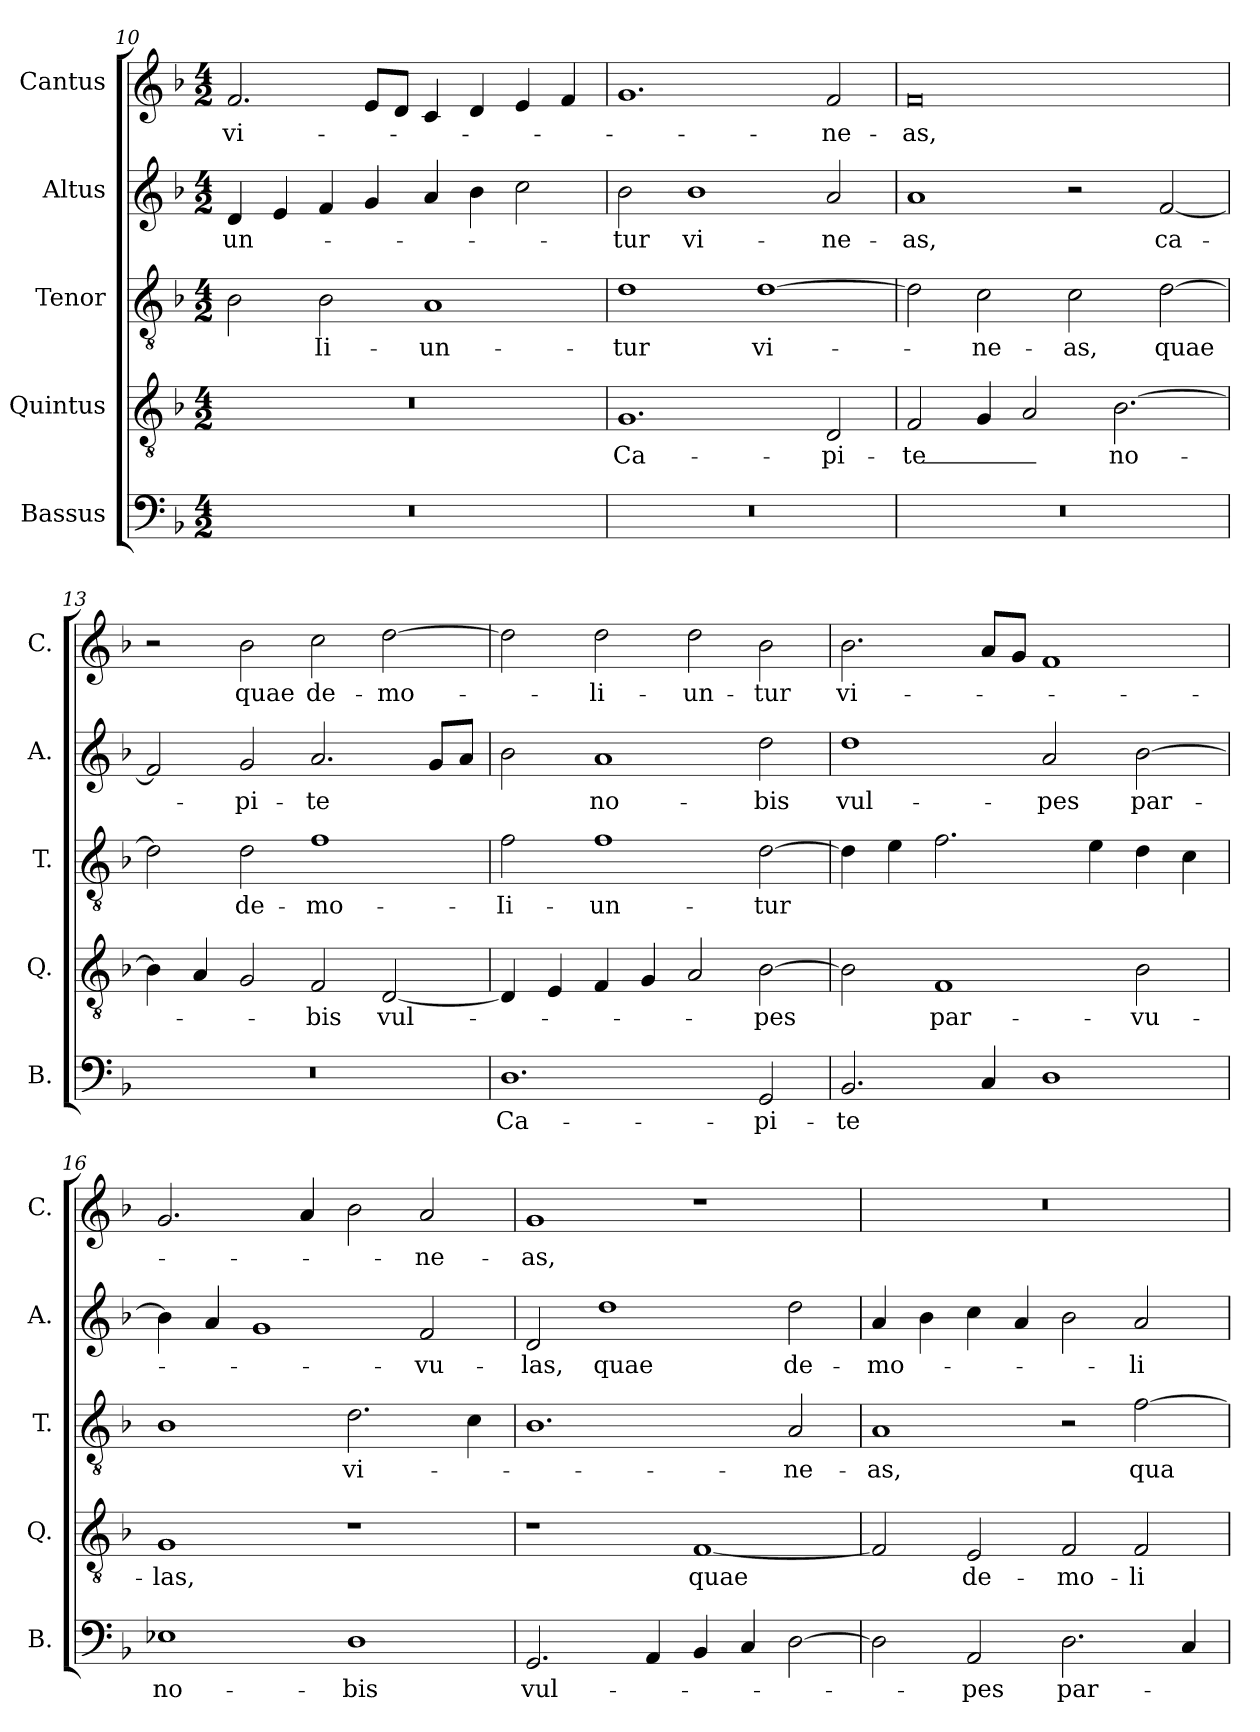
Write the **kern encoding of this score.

**kern	**text	**kern	**text	**kern	**text	**kern	**text	**kern	**text
*part5	*part5	*part4	*part4	*part3	*part3	*part2	*part2	*part1	*part1
*staff5	*staff5	*staff4	*staff4	*staff3	*staff3	*staff2	*staff2	*staff1	*staff1
*I"Bassus	*	*I"Quintus	*	*I"Tenor	*	*I"Altus	*	*I"Cantus	*
*I'B.	*	*I'Q.	*	*I'T.	*	*I'A.	*	*I'C.	*
*clefF4	*	*clefGv2	*	*clefGv2	*	*clefG2	*	*clefG2	*
*k[b-]	*	*k[b-]	*	*k[b-]	*	*k[b-]	*	*k[b-]	*
*F:	*	*F:	*	*F:	*	*F:	*	*F:	*
*M4/2	*	*M4/2	*	*M4/2	*	*M4/2	*	*M4/2	*
=10	=10	=10	=10	=10	=10	=10	=10	=10	=10
0r	.	0r	.	2B-\	.	4d/	un­-	2.f/	vi­-
.	.	.	.	.	.	4e/	.	.	.
.	.	.	.	2B-\	Ii-	4f/	.	.	.
.	.	.	.	.	.	4g/	.	8e/L	.
.	.	.	.	.	.	.	.	8d/J	.
.	.	.	.	1A	un­-	4a/	.	4c/	.
.	.	.	.	.	.	4b-\	.	4d/	.
.	.	.	.	.	.	2cc\	.	4e/	.
.	.	.	.	.	.	.	.	4f/	.
=11	=11	=11	=11	=11	=11	=11	=11	=11	=11
0r	.	1.G	Ca-	1d	tur	2b-\	tur	1.g	.
.	.	.	.	.	.	1b-	vi-	.	.
.	.	.	.	[1d	vi-	.	.	.	.
.	.	2D/	pi-	.	.	2a/	ne-	2f/	ne-
=12	=12	=12	=12	=12	=12	=12	=12	=12	=12
0r	.	2F/	te_	2d\]	.	1a	as,	0f	as,
.	.	4G/	.	2c\	ne-	.	.	.	.
.	.	2A/	.	.	.	.	.	.	.
.	.	.	.	2c\	as,	2r	.	.	.
.	.	[2.B-\	no-	.	.	.	.	.	.
.	.	.	.	[2d\	quae	[2f/	ca-	.	.
=13	=13	=13	=13	=13	=13	=13	=13	=13	=13
0r	.	4B-\]	.	2d\]	.	2f/]	.	2r	.
.	.	4A/	.	.	.	.	.	.	.
.	.	2G/	.	2d\	de-	2g/	pi-	2b-\	quae
.	.	2F/	bis	1f	mo-	2.a/	te	2cc\	de­-
.	.	[2D/	vul-	.	.	.	.	[2dd\	mo-
.	.	.	.	.	.	8g/L	.	.	.
.	.	.	.	.	.	8a/J	.	.	.
=14	=14	=14	=14	=14	=14	=14	=14	=14	=14
1.D	Ca-	4D/]	.	2f\	Ii-	2b-\	.	2dd\]	.
.	.	4E/	.	.	.	.	.	.	.
.	.	4F/	.	1f	un­-	1a	no-	2dd\	li-
.	.	4G/	.	.	.	.	.	.	.
.	.	2A/	.	.	.	.	.	2dd\	un-
2GG/	pi­-	[2B-\	pes	[2d\	tur	2dd\	bis	2b-\	tur
=15	=15	=15	=15	=15	=15	=15	=15	=15	=15
2.BB-/	te	2B-\]	.	4d\]	.	1dd	vul-	2.b-\	vi­-
.	.	.	.	4e\	.	.	.	.	.
.	.	1F	par­-	2.f\	.	.	.	.	.
4C/	.	.	.	.	.	.	.	8a/L	.
.	.	.	.	.	.	.	.	8g/J	.
1D	.	.	.	.	.	2a/	pes	1f	.
.	.	.	.	4e\	.	.	.	.	.
.	.	2B-\	vu-	4d\	.	[2b-\	par-	.	.
.	.	.	.	4c\	.	.	.	.	.
=16	=16	=16	=16	=16	=16	=16	=16	=16	=16
1E-X	no­-	1G	las,	1B-	.	4b-\]	.	2.g/	.
.	.	.	.	.	.	4a/	.	.	.
.	.	.	.	.	.	1g	.	.	.
.	.	.	.	.	.	.	.	4a/	.
1D	bis	1r	.	2.d\	vi­-	.	.	2b-\	.
.	.	.	.	.	.	2f/	vu-	2a/	ne­-
.	.	.	.	4c\	.	.	.	.	.
=17	=17	=17	=17	=17	=17	=17	=17	=17	=17
2.GG/	vul-	1r	.	1.B-	.	2d/	las,	1g	as,
.	.	.	.	.	.	1dd	quae	.	.
4AA/	.	.	.	.	.	.	.	.	.
4BB-/	.	[1F	quae	.	.	.	.	1r	.
4C/	.	.	.	.	.	.	.	.	.
[2D\	.	.	.	2A/	ne­-	2dd\	de-	.	.
=18	=18	=18	=18	=18	=18	=18	=18	=18	=18
2D\]	.	2F/]	.	1A	as,	4a/	mo­-	0r	.
.	.	.	.	.	.	4b-\	.	.	.
2AA/	pes	2E/	de-	.	.	4cc\	.	.	.
.	.	.	.	.	.	4a/	.	.	.
2.D\	par­-	2F/	mo­-	2r	.	2b-\	.	.	.
.	.	2F/	li-	[2f\	qua	2a/	li-	.	.
4C/	.	.	.	.	.	.	.	.	.
=	=	=	=	=	=	=	=	=	=
*-	*-	*-	*-	*-	*-	*-	*-	*-	*-
